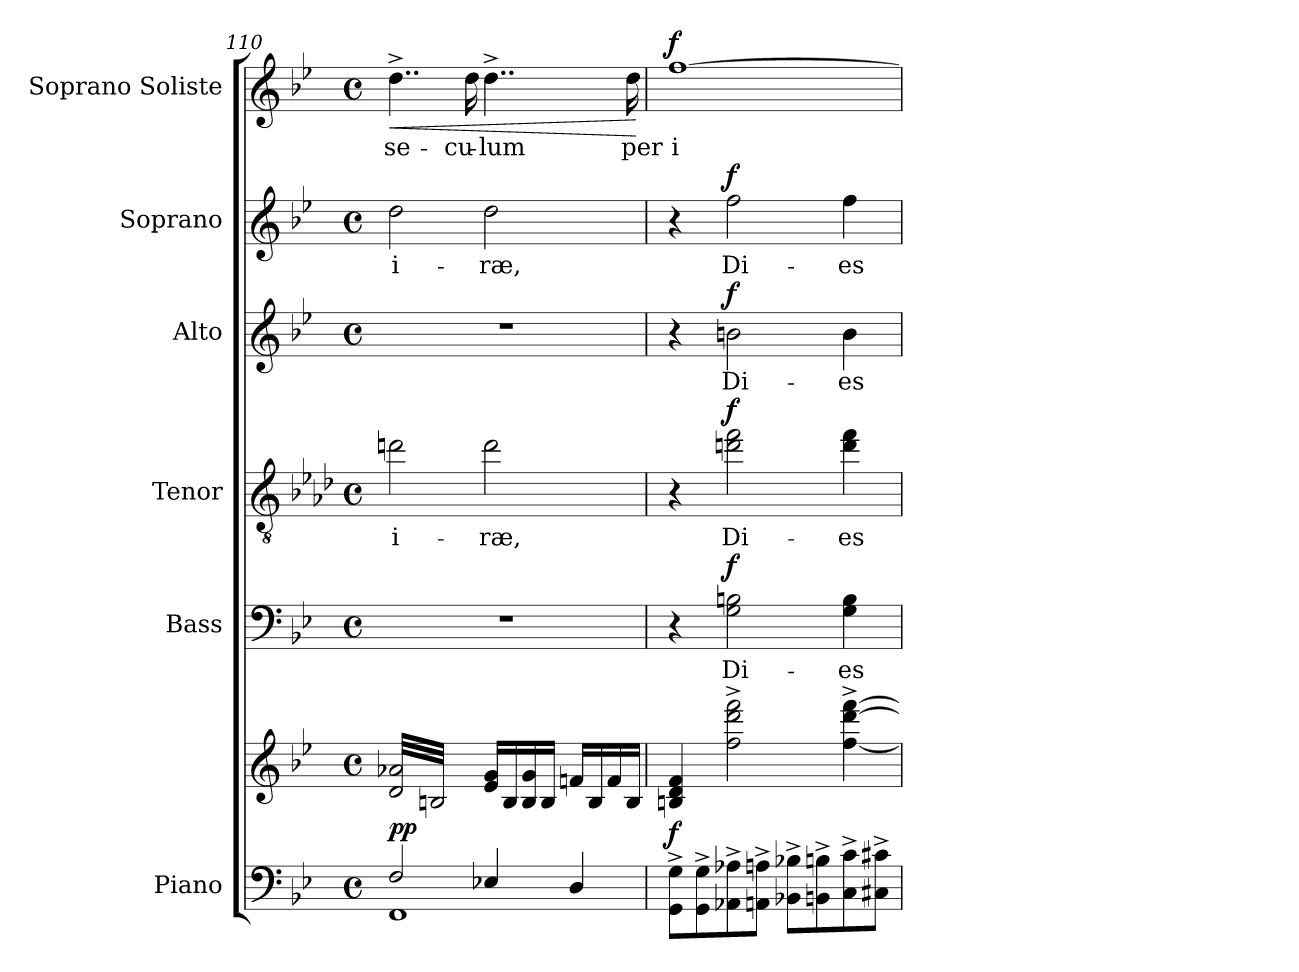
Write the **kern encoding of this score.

**kern	**kern	**dynam	**kern	**text	**dynam	**kern	**text	**dynam	**kern	**text	**dynam	**kern	**text	**dynam	**kern	**text	**dynam
*part6	*part6	*part6	*part5	*part5	*part5	*part4	*part4	*part4	*part3	*part3	*part3	*part2	*part2	*part2	*part1	*part1	*part1
*staff7	*staff6	*staff6/7	*staff5	*staff5	*staff5	*staff4	*staff4	*staff4	*staff3	*staff3	*staff3	*staff2	*staff2	*staff2	*staff1	*staff1	*staff1
*I"Piano	*	*	*I"Bass	*	*	*I"Tenor	*	*	*I"Alto	*	*	*I"Soprano	*	*	*I"Soprano Soliste	*	*
*I'Pno.	*	*	*I'B.	*	*	*I'T.	*	*	*I'A.	*	*	*I'S.	*	*	*	*	*
*clefF4	*clefG2	*	*clefF4	*	*	*clefGv2	*	*	*clefG2	*	*	*clefG2	*	*	*clefG2	*	*
*	*	*	*	*	*	*ITrd8c14	*	*	*	*	*	*	*	*	*	*	*
*k[b-e-]	*k[b-e-]	*	*k[b-e-]	*	*	*k[b-e-a-d-]	*	*	*k[b-e-]	*	*	*k[b-e-]	*	*	*k[b-e-]	*	*
*M4/4	*M4/4	*	*M4/4	*	*	*M4/4	*	*	*M4/4	*	*	*M4/4	*	*	*M4/4	*	*
*met(c)	*met(c)	*	*met(c)	*	*	*met(c)	*	*	*met(c)	*	*	*met(c)	*	*	*met(c)	*	*
=110	=110	=110	=110	=110	=110	=110	=110	=110	=110	=110	=110	=110	=110	=110	=110	=110	=110
*^	*	*	*	*	*	*	*	*	*	*	*	*	*	*	*	*	*
!	!	!	!LO:DY:a=2	!	!	!	!	!	!	!	!	!	!	!	!	!	!	!LO:HP:b
*	*	*tremolo	*	*	*	*	*	*	*	*	*	*	*	*	*	*	*	*
2F/	1FF	(32d/ 32a-X/LLL	pp	1r	.	.	2dni\	i-	.	1r	.	.	2dd\	i-	.	4..dd^\	se-	<
.	.	32Bn/)	.	.	.	.	.	.	.	.	.	.	.	.	.	.	.	.
.	.	32d/ 32a-X/	.	.	.	.	.	.	.	.	.	.	.	.	.	.	.	.
.	.	32Bn/)	.	.	.	.	.	.	.	.	.	.	.	.	.	.	.	.
.	.	32d/ 32a-X/	.	.	.	.	.	.	.	.	.	.	.	.	.	.	.	.
.	.	32Bn/)	.	.	.	.	.	.	.	.	.	.	.	.	.	.	.	.
.	.	32d/ 32a-X/	.	.	.	.	.	.	.	.	.	.	.	.	.	.	.	.
.	.	32Bn/)	.	.	.	.	.	.	.	.	.	.	.	.	.	.	.	.
.	.	32d/ 32a-X/	.	.	.	.	.	.	.	.	.	.	.	.	.	.	.	.
.	.	32Bn/)	.	.	.	.	.	.	.	.	.	.	.	.	.	.	.	.
.	.	32d/ 32a-X/	.	.	.	.	.	.	.	.	.	.	.	.	.	.	.	.
.	.	32Bn/)	.	.	.	.	.	.	.	.	.	.	.	.	.	.	.	.
.	.	32d/ 32a-X/	.	.	.	.	.	.	.	.	.	.	.	.	.	.	.	.
.	.	32Bn/)	.	.	.	.	.	.	.	.	.	.	.	.	.	.	.	.
.	.	32d/ 32a-X/	.	.	.	.	.	.	.	.	.	.	.	.	.	16dd\	-cu-	.
.	.	32Bn/)JJJ	.	.	.	.	.	.	.	.	.	.	.	.	.	.	.	.
*	*	*Xtremolo	*	*	*	*	*	*	*	*	*	*	*	*	*	*	*	*
4E-X/	.	16e-/ 16g/LL	.	.	.	.	2di\	-ræ,	.	.	.	.	2dd\	-ræ,	.	4..dd^\	-lum	.
.	.	.	.	.	.	.	.	.	.	.	.	.	.	.	.	.	.	.
.	.	16B/	.	.	.	.	.	.	.	.	.	.	.	.	.	.	.	.
.	.	.	.	.	.	.	.	.	.	.	.	.	.	.	.	.	.	.
.	.	16B/ 16g/	.	.	.	.	.	.	.	.	.	.	.	.	.	.	.	.
.	.	.	.	.	.	.	.	.	.	.	.	.	.	.	.	.	.	.
.	.	16B/JJ	.	.	.	.	.	.	.	.	.	.	.	.	.	.	.	.
.	.	.	.	.	.	.	.	.	.	.	.	.	.	.	.	.	.	.
4D/	.	16fn/LL	.	.	.	.	.	.	.	.	.	.	.	.	.	.	.	.
.	.	16B/	.	.	.	.	.	.	.	.	.	.	.	.	.	.	.	.
.	.	16f/	.	.	.	.	.	.	.	.	.	.	.	.	.	.	.	.
.	.	16B/JJ	.	.	.	.	.	.	.	.	.	.	.	.	.	16dd\	per	.
*v	*v	*	*	*	*	*	*	*	*	*	*	*	*	*	*	*	*	*
.	.	.	.	.	.	.	.	.	.	.	.	.	.	.	.	.	[
=111	=111	=111	=111	=111	=111	=111	=111	=111	=111	=111	=111	=111	=111	=111	=111	=111	=111
!	!	!LO:DY:a=2	!	!	!	!	!	!	!	!	!	!	!	!	!	!	!LO:DY:a
8GG\^ 8G\^L	4Bn/ 4d/ 4f/	f	4r	.	.	4r	.	.	4r	.	.	4r	.	.	[1ff	i-	f
8GG\^ 8G\^	.	.	.	.	.	.	.	.	.	.	.	.	.	.	.	.	.
!	!	!	!	!	!LO:DY:a	!	!	!LO:DY:a	!	!	!LO:DY:a	!	!	!LO:DY:a	!	!	!
8AA-X\^ 8A-X\^	2ff\^ 2ddd\^ 2fff\^	.	2G\ 2Bn\	Di-	f	2dni\ 2fi\	Di-	f	2bn\	Di-	f	2ff\	Di-	f	.	.	.
8AAn\^ 8An\^J	.	.	.	.	.	.	.	.	.	.	.	.	.	.	.	.	.
8BB-X\^ 8B-X\^L	.	.	.	.	.	.	.	.	.	.	.	.	.	.	.	.	.
8BBn\^ 8Bn\^	.	.	.	.	.	.	.	.	.	.	.	.	.	.	.	.	.
8C\^ 8c\^	[4ff\^ [4ddd\^ [4fff\^	.	4G\ 4B\	-es	.	4di\ 4fi\	-es	.	4b\	-es	.	4ff\	-es	.	.	.	.
8C#X\^ 8c#X\^J	.	.	.	.	.	.	.	.	.	.	.	.	.	.	.	.	.
=	=	=	=	=	=	=	=	=	=	=	=	=	=	=	=	=	=
*-	*-	*-	*-	*-	*-	*-	*-	*-	*-	*-	*-	*-	*-	*-	*-	*-	*-
